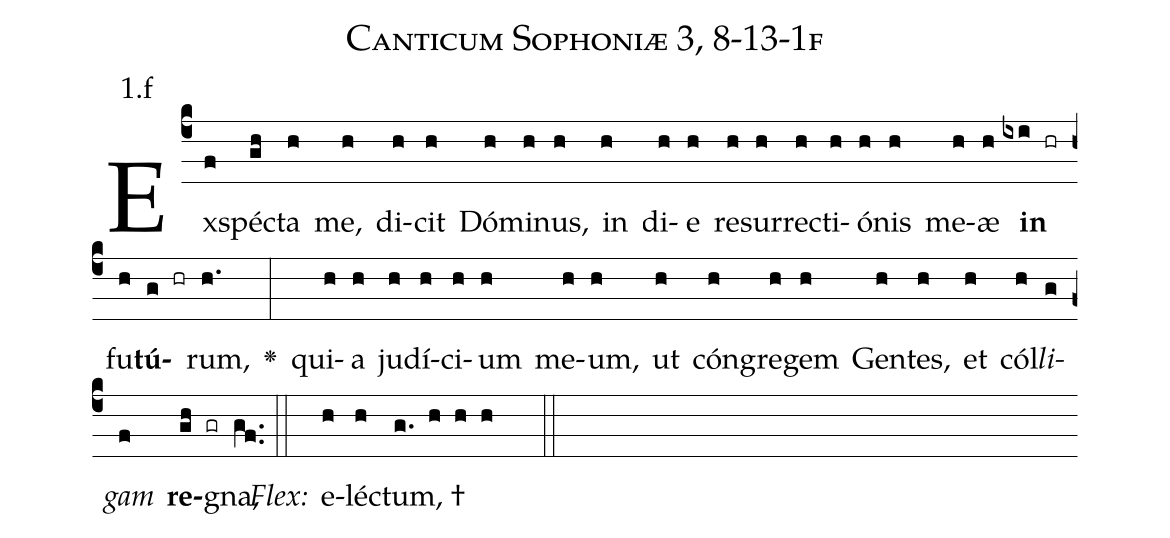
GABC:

name: Canticum Sophoniæ 3, 8-13-1f;
annotation: 1.f;
%%
(c4)Ex(f)spé(gh)cta(h) me,(h) di(h)cit(h) Dó(h)mi(h)nus,(h) in(h) di(h)e(h) re(h)sur(h)re(h)cti(h)ó(h)nis(h) me(h)æ(h) <b>in</b>(ixi hr) fu(h)<b>tú</b>(g hr)rum,(h.) <v>\greheightstar</v>(:) qui(h)a(h) ju(h)dí(h)ci(h)um(h) me(h)um,(h) ut(h) cón(h)gre(h)gem(h) Gen(h)tes,(h) et(h) cól(h)<i>li</i>(g)<i>gam</i>(f) <b>re</b>(gh gr)gna,(gf..) (::)
<i>Flex:</i>()  e(h)lé(h)ctum, †(g. h h h  ::)

%E(h) u(h) o(g) u(f) a(gh) e.(gf..) (::)
